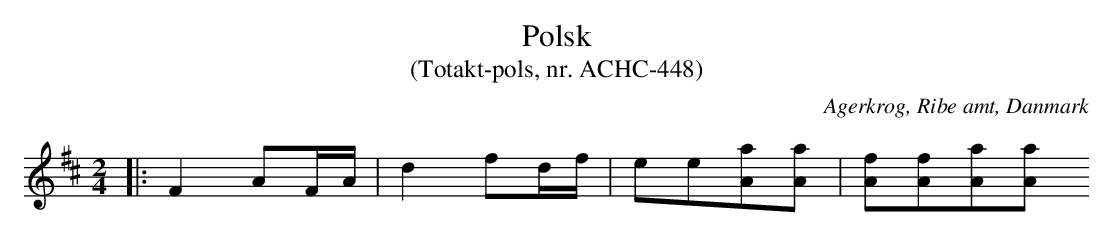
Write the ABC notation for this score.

X:1
T:Polsk
T:(Totakt-pols, nr. ACHC-448)
O:Agerkrog, Ribe amt, Danmark
M:2/4
L:1/8
K:D
|: F2 AF/A/ | d2 fd/f/ | ee[Aa][Aa] | [Af][Af][Aa][Aa]
